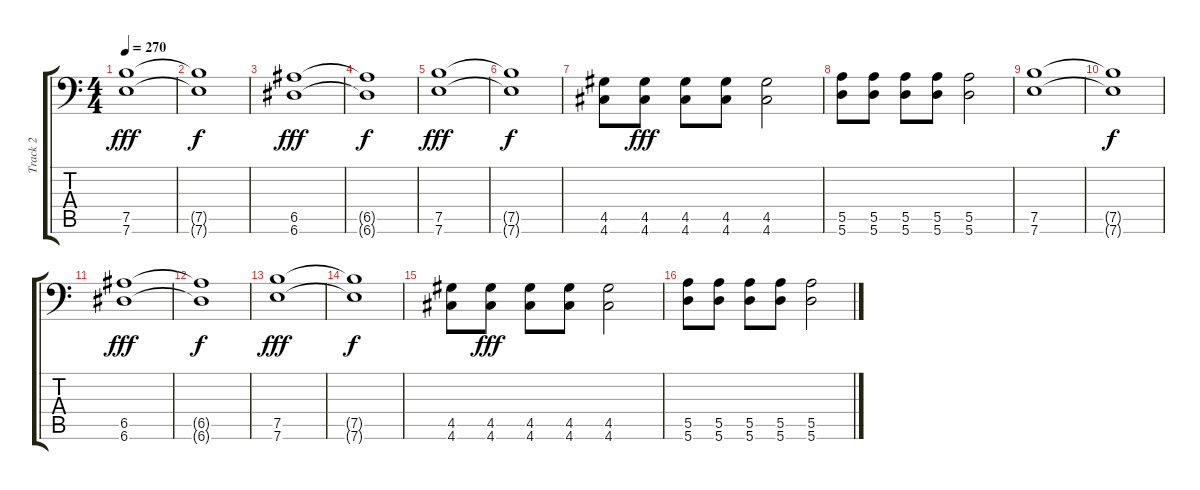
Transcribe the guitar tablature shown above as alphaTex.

\track ("Track 2" "Track 2") {instrument distortionguitar}
\staff {score tabs}
\tuning (B3 Gb3 D3 A2 E2 A1) {hide}
\ts (4 4)
\tempo 270
\clef f4
\ks c
(7.5 7.6).1{dy fff} |
(7.5{t} 7.6{t}).1{dy f} |
(6.5 6.6).1{dy fff} |
(6.5{t} 6.6{t}).1{dy f} |
(7.5 7.6).1{dy fff} |
(7.5{t} 7.6{t}).1{dy f} |
(4.5 4.6).8 (4.5 4.6).8{dy fff} (4.5 4.6).8 (4.5 4.6).8 (4.5 4.6).2 |
(5.5 5.6).8 (5.5 5.6).8 (5.5 5.6).8 (5.5 5.6).8 (5.5 5.6).2 |
(7.5 7.6).1 |
(7.5{t} 7.6{t}).1{dy f} |
(6.5 6.6).1{dy fff} |
(6.5{t} 6.6{t}).1{dy f} |
(7.5 7.6).1{dy fff} |
(7.5{t} 7.6{t}).1{dy f} |
(4.5 4.6).8 (4.5 4.6).8{dy fff} (4.5 4.6).8 (4.5 4.6).8 (4.5 4.6).2 |
(5.5 5.6).8 (5.5 5.6).8 (5.5 5.6).8 (5.5 5.6).8 (5.5 5.6).2
